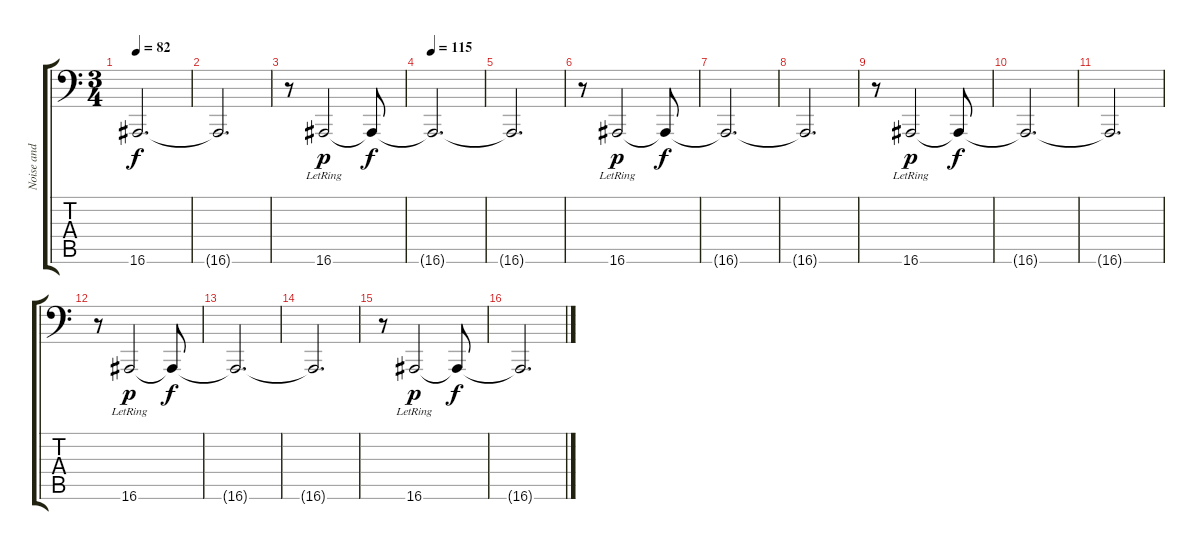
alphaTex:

\track ("Noise and effects" "Noise and ") {instrument fiddle}
\staff {score tabs}
\tuning (E4 B3 G3 D3 A2 Gb0) {hide}
\ts (3 4)
\tempo 82
\clef f4
\ks c
16.6{t}.2{d dy f} |
16.6{t}.2{d} |
r.8 16.6{lr}.2{dy p} 16.6{t}.8{dy f} |
\tempo 115
16.6{t}.2{d} |
16.6{t}.2{d} |
r.8 16.6{lr}.2{dy p} 16.6{t}.8{dy f} |
16.6{t}.2{d} |
16.6{t}.2{d} |
r.8 16.6{lr}.2{dy p} 16.6{t}.8{dy f} |
16.6{t}.2{d} |
16.6{t}.2{d} |
r.8 16.6{lr}.2{dy p} 16.6{t}.8{dy f} |
16.6{t}.2{d} |
16.6{t}.2{d} |
r.8 16.6{lr}.2{dy p} 16.6{t}.8{dy f} |
16.6{t}.2{d}
